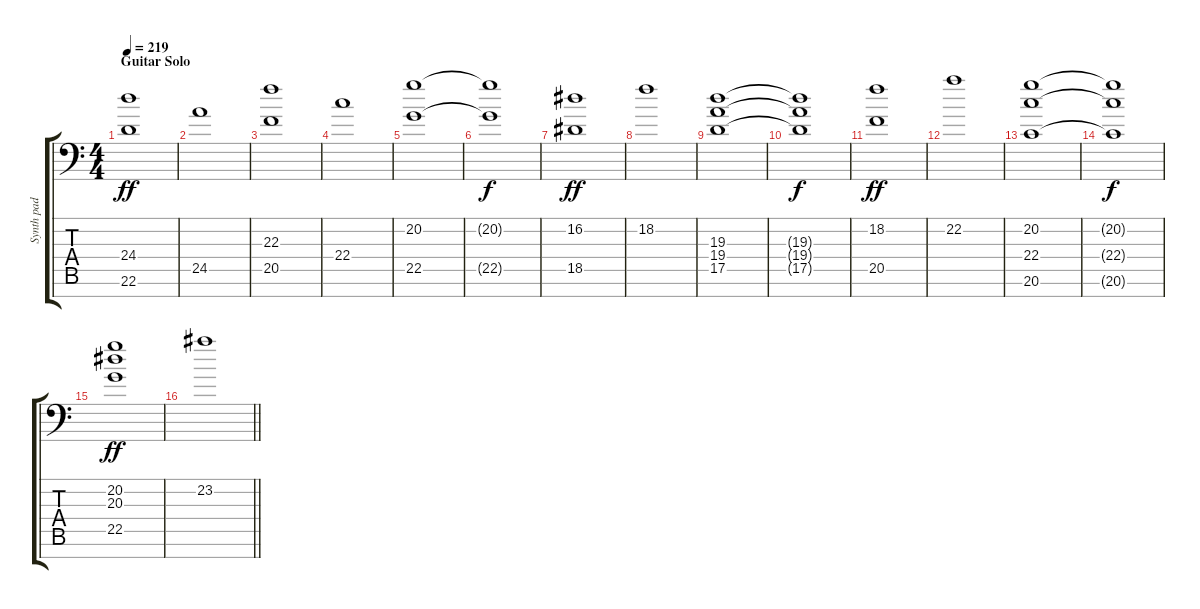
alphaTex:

\track ("Synth pad" "Synth pad") {instrument lead1square}
\staff {score tabs}
\tuning (C8 B3 G3 D3 A2 E2 A-1) {hide}
\ts (4 4)
\section ("" "Guitar Solo")
\tempo 219
\clef f4
\ks c
(24.4 22.6).1{dy ff} |
24.5.1 |
(22.3 20.5).1 |
22.4.1 |
(20.2 22.5).1 |
(20.2{t} 22.5{t}).1{dy f} |
(16.2 18.5).1{dy ff} |
18.2.1 |
(19.3 19.4 17.5).1 |
(19.3{t} 19.4{t} 17.5{t}).1{dy f} |
(18.2 20.5).1{dy ff} |
22.2.1 |
(20.2 22.4 20.6).1 |
(20.2{t} 22.4{t} 20.6{t}).1{dy f} |
(20.2 20.3 22.5).1{dy ff} |
\barLineRight lightlight
23.2.1
